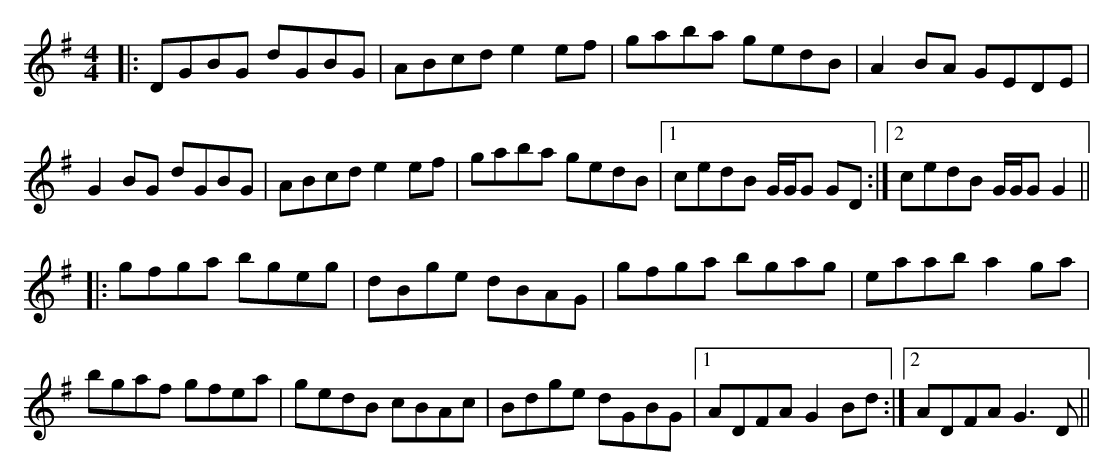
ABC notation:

X:1
M:4/4
K:G
|:DGBG dGBG|ABcd e2 ef|gaba gedB|A2 BA GEDE|
G2 BG dGBG|ABcd e2 ef|gaba gedB|1 cedB G/G/G GD:|2 cedB G/G/G G2||
|:gfga bgeg|dBge dBAG|gfga bgag|eaab a2 ga|
bgaf gfea|gedB cBAc|Bdge dGBG|1 ADFA G2 Bd:|2 ADFA G3 D||
